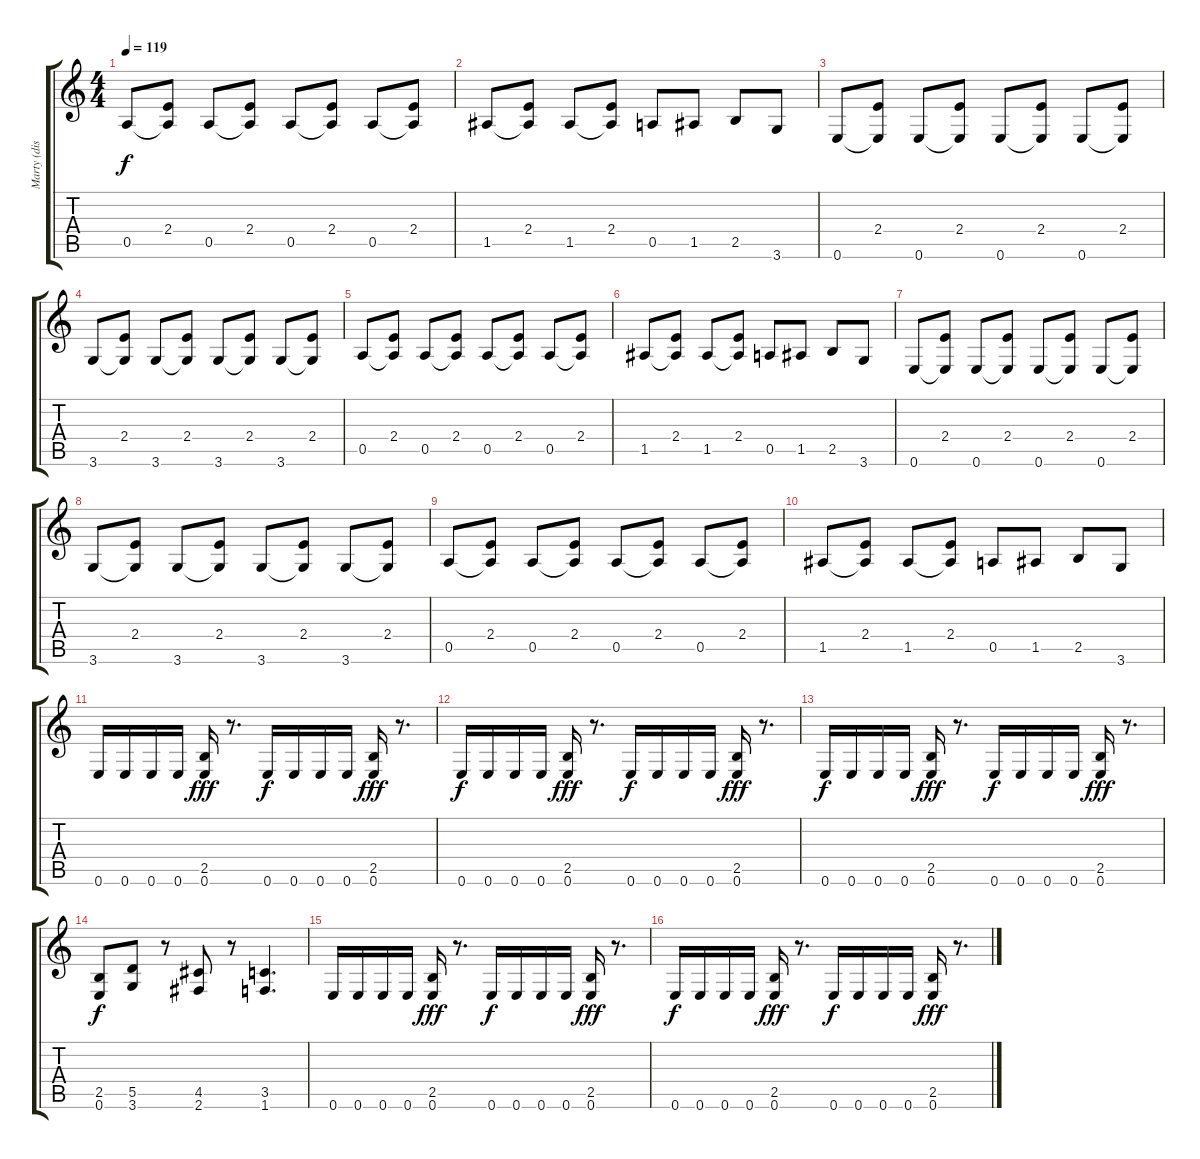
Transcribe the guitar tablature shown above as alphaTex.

\track ("Marty (distortion)" "Marty (dis") {instrument distortionguitar}
\staff {score tabs}
\tuning (E4 B3 G3 D3 A2 E2) {hide}
\ts (4 4)
\tempo 119
\clef g2
\ks c
0.5.8{dy f} (2.4 0.5{t}).8 0.5.8 (2.4 0.5{t}).8 0.5.8 (2.4 0.5{t}).8 0.5.8 (2.4 0.5{t}).8 |
1.5.8 (2.4 1.5{t}).8 1.5.8 (2.4 1.5{t}).8 0.5.8 1.5.8 2.5.8 3.6.8 |
0.6.8 (2.4 0.6{t}).8 0.6.8 (2.4 0.6{t}).8 0.6.8 (2.4 0.6{t}).8 0.6.8 (2.4 0.6{t}).8 |
3.6.8 (2.4 3.6{t}).8 3.6.8 (2.4 3.6{t}).8 3.6.8 (2.4 3.6{t}).8 3.6.8 (2.4 3.6{t}).8 |
0.5.8 (2.4 0.5{t}).8 0.5.8 (2.4 0.5{t}).8 0.5.8 (2.4 0.5{t}).8 0.5.8 (2.4 0.5{t}).8 |
1.5.8 (2.4 1.5{t}).8 1.5.8 (2.4 1.5{t}).8 0.5.8 1.5.8 2.5.8 3.6.8 |
0.6.8 (2.4 0.6{t}).8 0.6.8 (2.4 0.6{t}).8 0.6.8 (2.4 0.6{t}).8 0.6.8 (2.4 0.6{t}).8 |
3.6.8 (2.4 3.6{t}).8 3.6.8 (2.4 3.6{t}).8 3.6.8 (2.4 3.6{t}).8 3.6.8 (2.4 3.6{t}).8 |
0.5.8 (2.4 0.5{t}).8 0.5.8 (2.4 0.5{t}).8 0.5.8 (2.4 0.5{t}).8 0.5.8 (2.4 0.5{t}).8 |
1.5.8 (2.4 1.5{t}).8 1.5.8 (2.4 1.5{t}).8 0.5.8 1.5.8 2.5.8 3.6.8 |
0.6.16 0.6.16 0.6.16 0.6.16 (2.5 0.6).16{dy fff} r.8{d} 0.6.16{dy f} 0.6.16 0.6.16 0.6.16 (2.5 0.6).16{dy fff} r.8{d} |
0.6.16{dy f} 0.6.16 0.6.16 0.6.16 (2.5 0.6).16{dy fff} r.8{d} 0.6.16{dy f} 0.6.16 0.6.16 0.6.16 (2.5 0.6).16{dy fff} r.8{d} |
0.6.16{dy f} 0.6.16 0.6.16 0.6.16 (2.5 0.6).16{dy fff} r.8{d} 0.6.16{dy f} 0.6.16 0.6.16 0.6.16 (2.5 0.6).16{dy fff} r.8{d} |
(2.5 0.6).8{dy f} (5.5 3.6).8 r.8 (4.5 2.6).8 r.8 (3.5 1.6).4{d} |
0.6.16 0.6.16 0.6.16 0.6.16 (2.5 0.6).16{dy fff} r.8{d} 0.6.16{dy f} 0.6.16 0.6.16 0.6.16 (2.5 0.6).16{dy fff} r.8{d} |
0.6.16{dy f} 0.6.16 0.6.16 0.6.16 (2.5 0.6).16{dy fff} r.8{d} 0.6.16{dy f} 0.6.16 0.6.16 0.6.16 (2.5 0.6).16{dy fff} r.8{d}
